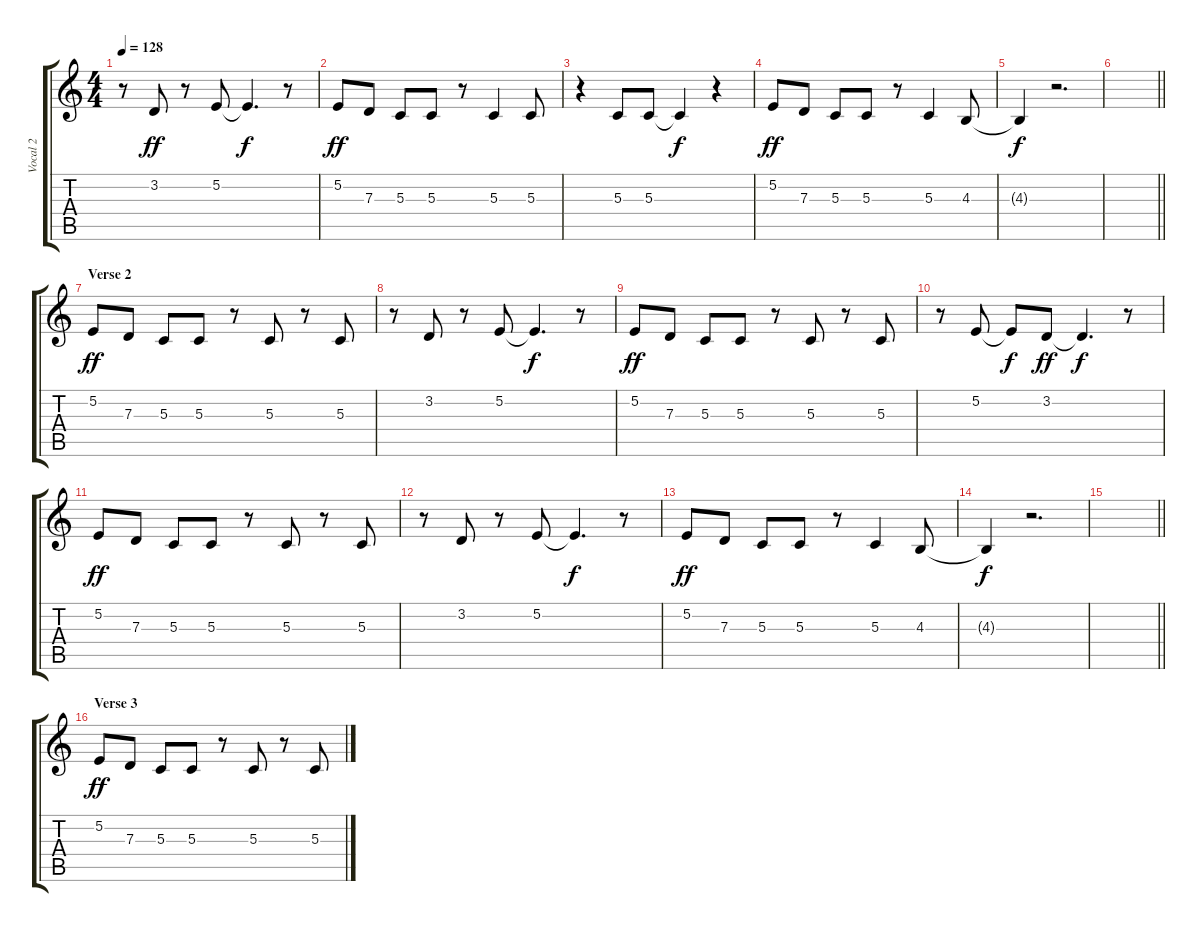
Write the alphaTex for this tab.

\track ("Vocal 2" "Vocal 2") {instrument bassoon}
\staff {score tabs}
\tuning (E4 B3 G3 D3 A2 E2) {hide}
\ts (4 4)
\tempo 128
\clef g2
\ks c
r.8{dy ff} 3.2.8 r.8 5.2.8 5.2{t}.4{d dy f} r.8 |
5.2.8{dy ff} 7.3.8 5.3.8 5.3.8 r.8 5.3.4 5.3.8 |
r.4 5.3.8 5.3.8 5.3{t}.4{dy f} r.4 |
5.2.8{dy ff} 7.3.8 5.3.8 5.3.8 r.8 5.3.4 4.3.8 |
4.3{t}.4{dy f} r.2{d} |
\barLineRight lightlight
|
\section ("" "Verse 2")
5.2.8{dy ff} 7.3.8 5.3.8 5.3.8 r.8 5.3.8 r.8 5.3.8 |
r.8 3.2.8 r.8 5.2.8 5.2{t}.4{d dy f} r.8 |
5.2.8{dy ff} 7.3.8 5.3.8 5.3.8 r.8 5.3.8 r.8 5.3.8 |
r.8 5.2.8 5.2{t}.8{dy f} 3.2.8{dy ff} 3.2{t}.4{d dy f} r.8 |
5.2.8{dy ff} 7.3.8 5.3.8 5.3.8 r.8 5.3.8 r.8 5.3.8 |
r.8 3.2.8 r.8 5.2.8 5.2{t}.4{d dy f} r.8 |
5.2.8{dy ff} 7.3.8 5.3.8 5.3.8 r.8 5.3.4 4.3.8 |
4.3{t}.4{dy f} r.2{d} |
\barLineRight lightlight
|
\section ("" "Verse 3")
5.2.8{dy ff} 7.3.8 5.3.8 5.3.8 r.8 5.3.8 r.8 5.3.8
